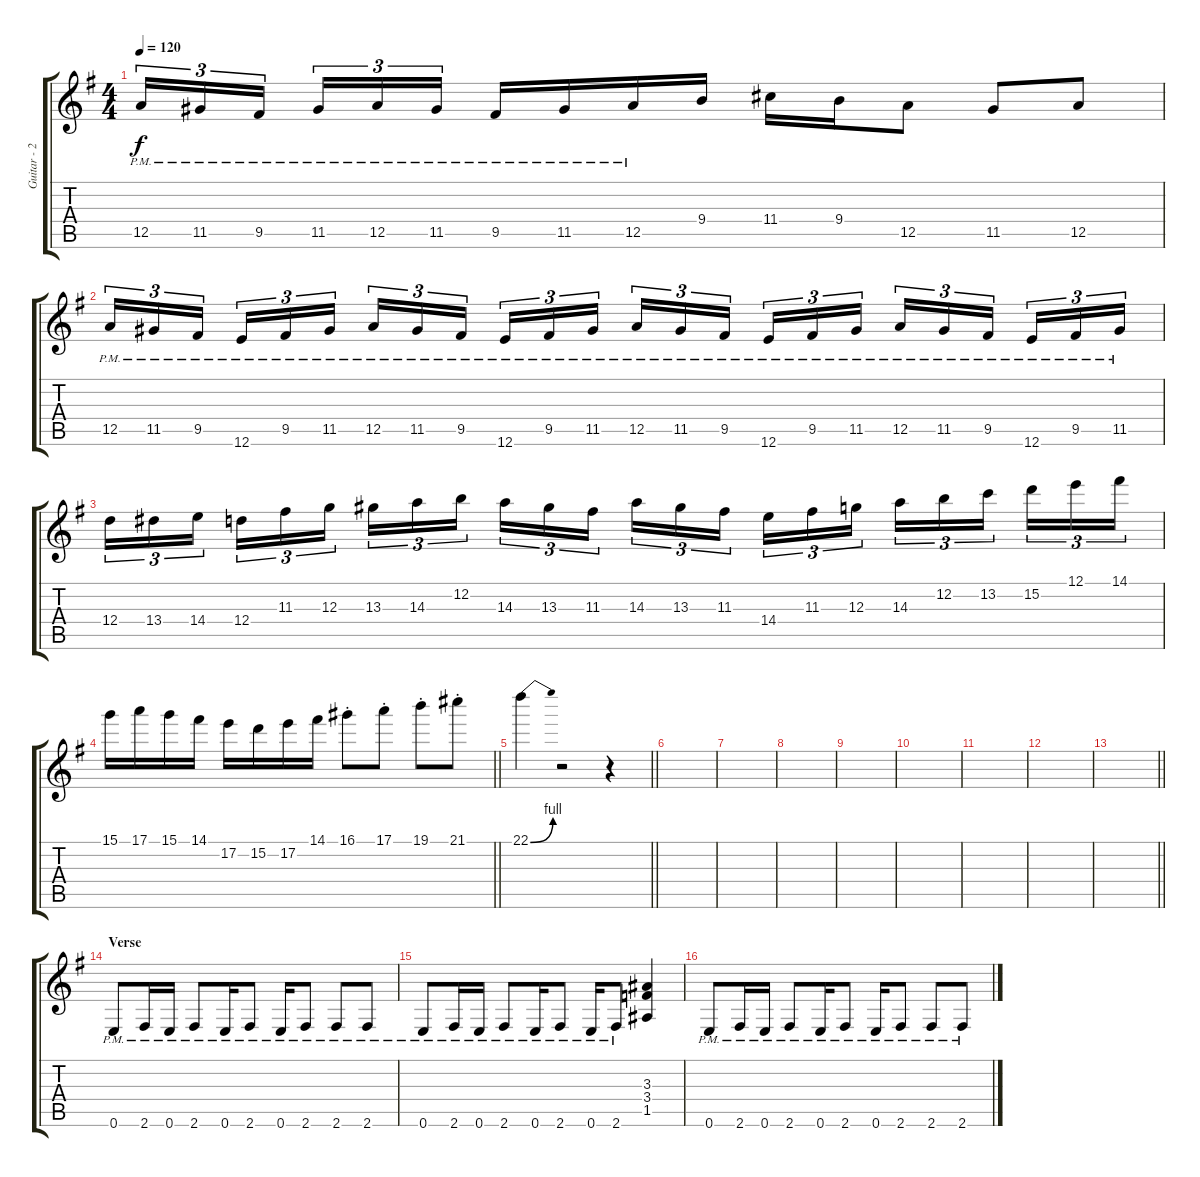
\track ("Guitar - 2" "Guitar - 2") {instrument distortionguitar}
\staff {score tabs}
\tuning (E4 B3 G3 D3 A2 E2) {hide}
\ts (4 4)
\tempo 120
\clef g2
\ks g
12.5{pm}.16{tu (3 2) dy f} 11.5{pm}.16{tu (3 2)} 9.5{pm}.16{tu (3 2) beam splitsecondary} 11.5{pm}.16{tu (3 2)} 12.5{pm}.16{tu (3 2)} 11.5{pm}.16{tu (3 2)} 9.5{pm}.16 11.5{pm}.16 12.5{pm}.16 9.4.16 11.4.16 9.4.16 12.5.8 11.5.8 12.5.8 |
12.5{pm}.16{tu (3 2)} 11.5{pm}.16{tu (3 2)} 9.5{pm}.16{tu (3 2) beam splitsecondary} 12.6{pm}.16{tu (3 2)} 9.5{pm}.16{tu (3 2)} 11.5{pm}.16{tu (3 2)} 12.5{pm}.16{tu (3 2)} 11.5{pm}.16{tu (3 2)} 9.5{pm}.16{tu (3 2) beam splitsecondary} 12.6{pm}.16{tu (3 2)} 9.5{pm}.16{tu (3 2)} 11.5{pm}.16{tu (3 2)} 12.5{pm}.16{tu (3 2)} 11.5{pm}.16{tu (3 2)} 9.5{pm}.16{tu (3 2) beam splitsecondary} 12.6{pm}.16{tu (3 2)} 9.5{pm}.16{tu (3 2)} 11.5{pm}.16{tu (3 2)} 12.5{pm}.16{tu (3 2)} 11.5{pm}.16{tu (3 2)} 9.5{pm}.16{tu (3 2) beam splitsecondary} 12.6{pm}.16{tu (3 2)} 9.5{pm}.16{tu (3 2)} 11.5{pm}.16{tu (3 2)} |
12.4.16{tu (3 2)} 13.4.16{tu (3 2)} 14.4.16{tu (3 2) beam splitsecondary} 12.4.16{tu (3 2)} 11.3.16{tu (3 2)} 12.3.16{tu (3 2)} 13.3.16{tu (3 2)} 14.3.16{tu (3 2)} 12.2.16{tu (3 2) beam splitsecondary} 14.3.16{tu (3 2)} 13.3.16{tu (3 2)} 11.3.16{tu (3 2)} 14.3.16{tu (3 2)} 13.3.16{tu (3 2)} 11.3.16{tu (3 2) beam splitsecondary} 14.4.16{tu (3 2)} 11.3.16{tu (3 2)} 12.3.16{tu (3 2)} 14.3.16{tu (3 2)} 12.2.16{tu (3 2)} 13.2.16{tu (3 2) beam splitsecondary} 15.2.16{tu (3 2)} 12.1.16{tu (3 2)} 14.1.16{tu (3 2)} |
\barLineRight lightlight
15.1.16 17.1.16 15.1.16 14.1.16 17.2.16 15.2.16 17.2.16 14.1.16 16.1{st}.8 17.1{st}.8 19.1{st}.8 21.1{st}.8 |
\barLineRight lightlight
22.1{be (bend 0 0 60 4)}.4 r.2 r.4 |
|
|
|
|
|
|
|
\barLineRight lightlight
|
\section ("" "Verse")
0.6{pm}.8 2.6{pm}.16 0.6{pm}.16 2.6{pm}.8 0.6{pm}.16 2.6{pm}.8 0.6{pm}.16 2.6{pm}.8 2.6{pm}.8 2.6{pm}.8 |
0.6{pm}.8 2.6{pm}.16 0.6{pm}.16 2.6{pm}.8 0.6{pm}.16 2.6{pm}.8 0.6{pm}.16 2.6{pm}.8 (3.3 3.4 1.5).4 |
0.6{pm}.8 2.6{pm}.16 0.6{pm}.16 2.6{pm}.8 0.6{pm}.16 2.6{pm}.8 0.6{pm}.16 2.6{pm}.8 2.6{pm}.8 2.6{pm}.8
